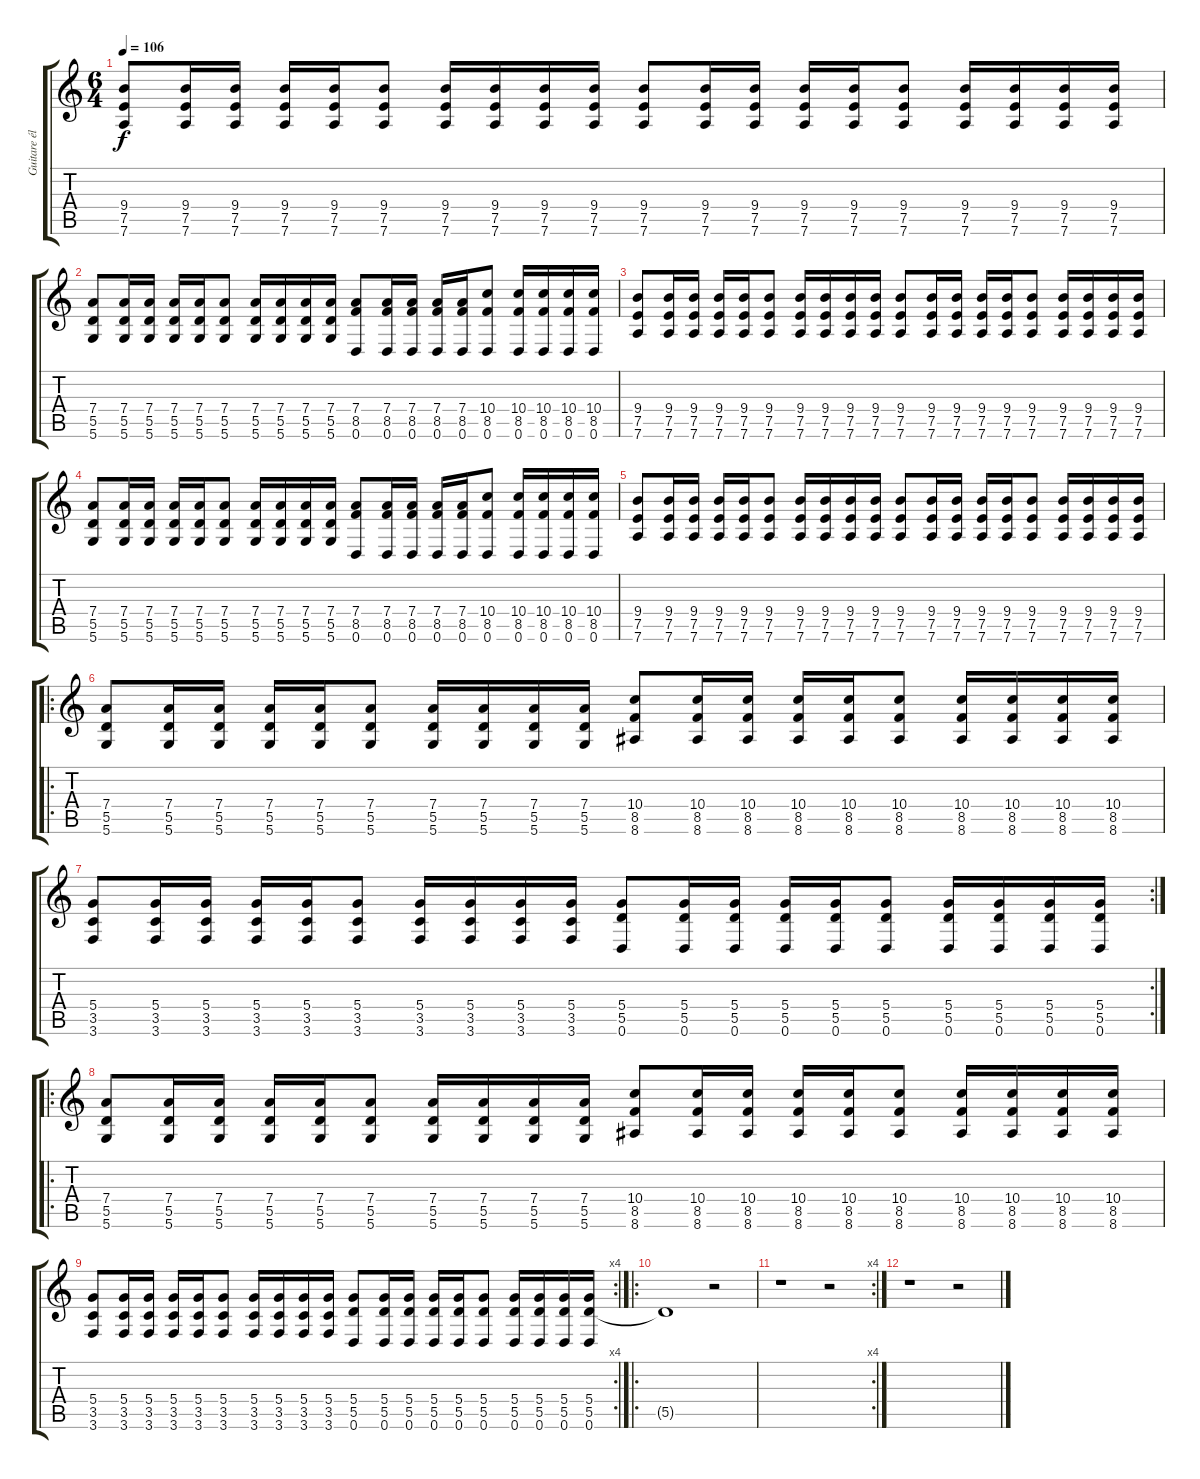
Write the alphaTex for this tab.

\track ("Guitare électrique 1" "Guitare él") {instrument distortionguitar}
\staff {score tabs}
\tuning (E4 B3 G3 D3 A2 D2) {hide}
\ts (6 4)
\tempo 106
\clef g2
\ks c
(9.4 7.5 7.6).8{dy f} (9.4 7.5 7.6).16 (9.4 7.5 7.6).16 (9.4 7.5 7.6).16 (9.4 7.5 7.6).16 (9.4 7.5 7.6).8 (9.4 7.5 7.6).16 (9.4 7.5 7.6).16 (9.4 7.5 7.6).16 (9.4 7.5 7.6).16 (9.4 7.5 7.6).8 (9.4 7.5 7.6).16 (9.4 7.5 7.6).16 (9.4 7.5 7.6).16 (9.4 7.5 7.6).16 (9.4 7.5 7.6).8 (9.4 7.5 7.6).16 (9.4 7.5 7.6).16 (9.4 7.5 7.6).16 (9.4 7.5 7.6).16 |
(7.4 5.5 5.6).8 (7.4 5.5 5.6).16 (7.4 5.5 5.6).16 (7.4 5.5 5.6).16 (7.4 5.5 5.6).16 (7.4 5.5 5.6).8 (7.4 5.5 5.6).16 (7.4 5.5 5.6).16 (7.4 5.5 5.6).16 (7.4 5.5 5.6).16 (7.4 8.5 0.6).8 (7.4 8.5 0.6).16 (7.4 8.5 0.6).16 (7.4 8.5 0.6).16 (7.4 8.5 0.6).16 (10.4 8.5 0.6).8 (10.4 8.5 0.6).16 (10.4 8.5 0.6).16 (10.4 8.5 0.6).16 (10.4 8.5 0.6).16 |
(9.4 7.5 7.6).8 (9.4 7.5 7.6).16 (9.4 7.5 7.6).16 (9.4 7.5 7.6).16 (9.4 7.5 7.6).16 (9.4 7.5 7.6).8 (9.4 7.5 7.6).16 (9.4 7.5 7.6).16 (9.4 7.5 7.6).16 (9.4 7.5 7.6).16 (9.4 7.5 7.6).8 (9.4 7.5 7.6).16 (9.4 7.5 7.6).16 (9.4 7.5 7.6).16 (9.4 7.5 7.6).16 (9.4 7.5 7.6).8 (9.4 7.5 7.6).16 (9.4 7.5 7.6).16 (9.4 7.5 7.6).16 (9.4 7.5 7.6).16 |
(7.4 5.5 5.6).8 (7.4 5.5 5.6).16 (7.4 5.5 5.6).16 (7.4 5.5 5.6).16 (7.4 5.5 5.6).16 (7.4 5.5 5.6).8 (7.4 5.5 5.6).16 (7.4 5.5 5.6).16 (7.4 5.5 5.6).16 (7.4 5.5 5.6).16 (7.4 8.5 0.6).8 (7.4 8.5 0.6).16 (7.4 8.5 0.6).16 (7.4 8.5 0.6).16 (7.4 8.5 0.6).16 (10.4 8.5 0.6).8 (10.4 8.5 0.6).16 (10.4 8.5 0.6).16 (10.4 8.5 0.6).16 (10.4 8.5 0.6).16 |
(9.4 7.5 7.6).8 (9.4 7.5 7.6).16 (9.4 7.5 7.6).16 (9.4 7.5 7.6).16 (9.4 7.5 7.6).16 (9.4 7.5 7.6).8 (9.4 7.5 7.6).16 (9.4 7.5 7.6).16 (9.4 7.5 7.6).16 (9.4 7.5 7.6).16 (9.4 7.5 7.6).8 (9.4 7.5 7.6).16 (9.4 7.5 7.6).16 (9.4 7.5 7.6).16 (9.4 7.5 7.6).16 (9.4 7.5 7.6).8 (9.4 7.5 7.6).16 (9.4 7.5 7.6).16 (9.4 7.5 7.6).16 (9.4 7.5 7.6).16 |
\ro
(7.4 5.5 5.6).8{balance 8} (7.4 5.5 5.6).16 (7.4 5.5 5.6).16 (7.4 5.5 5.6).16 (7.4 5.5 5.6).16 (7.4 5.5 5.6).8 (7.4 5.5 5.6).16 (7.4 5.5 5.6).16 (7.4 5.5 5.6).16 (7.4 5.5 5.6).16 (10.4 8.5 8.6).8 (10.4 8.5 8.6).16 (10.4 8.5 8.6).16 (10.4 8.5 8.6).16 (10.4 8.5 8.6).16 (10.4 8.5 8.6).8 (10.4 8.5 8.6).16 (10.4 8.5 8.6).16 (10.4 8.5 8.6).16 (10.4 8.5 8.6).16 |
\rc 2
(5.4 3.5 3.6).8 (5.4 3.5 3.6).16 (5.4 3.5 3.6).16 (5.4 3.5 3.6).16 (5.4 3.5 3.6).16 (5.4 3.5 3.6).8 (5.4 3.5 3.6).16 (5.4 3.5 3.6).16 (5.4 3.5 3.6).16 (5.4 3.5 3.6).16 (5.4 5.5 0.6).8 (5.4 5.5 0.6).16 (5.4 5.5 0.6).16 (5.4 5.5 0.6).16 (5.4 5.5 0.6).16 (5.4 5.5 0.6).8 (5.4 5.5 0.6).16 (5.4 5.5 0.6).16 (5.4 5.5 0.6).16 (5.4 5.5 0.6).16 |
\ro
(7.4 5.5 5.6).8 (7.4 5.5 5.6).16 (7.4 5.5 5.6).16 (7.4 5.5 5.6).16 (7.4 5.5 5.6).16 (7.4 5.5 5.6).8 (7.4 5.5 5.6).16 (7.4 5.5 5.6).16 (7.4 5.5 5.6).16 (7.4 5.5 5.6).16 (10.4 8.5 8.6).8 (10.4 8.5 8.6).16 (10.4 8.5 8.6).16 (10.4 8.5 8.6).16 (10.4 8.5 8.6).16 (10.4 8.5 8.6).8 (10.4 8.5 8.6).16 (10.4 8.5 8.6).16 (10.4 8.5 8.6).16 (10.4 8.5 8.6).16 |
\rc 4
(5.4 3.5 3.6).8 (5.4 3.5 3.6).16 (5.4 3.5 3.6).16 (5.4 3.5 3.6).16 (5.4 3.5 3.6).16 (5.4 3.5 3.6).8 (5.4 3.5 3.6).16 (5.4 3.5 3.6).16 (5.4 3.5 3.6).16 (5.4 3.5 3.6).16 (5.4 5.5 0.6).8 (5.4 5.5 0.6).16 (5.4 5.5 0.6).16 (5.4 5.5 0.6).16 (5.4 5.5 0.6).16 (5.4 5.5 0.6).8 (5.4 5.5 0.6).16 (5.4 5.5 0.6).16 (5.4 5.5 0.6).16 (5.4 5.5 0.6).16 |
\ro
5.5{t}.1 r.2 |
\rc 4
r.1 r.2 |
r.1 r.2
